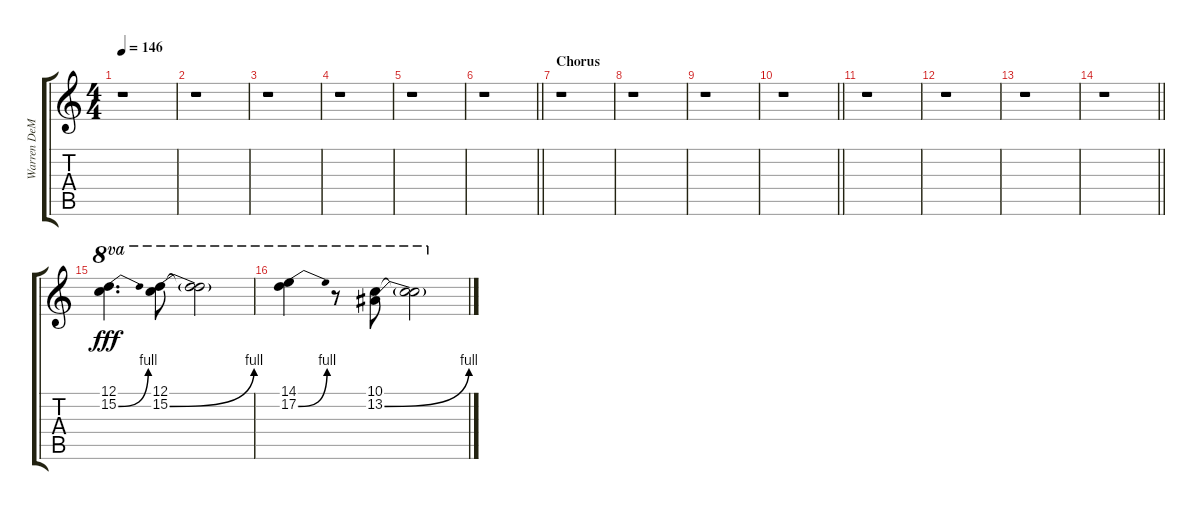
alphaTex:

\track ("Warren DeMartini - Lead Guitar" "Warren DeM") {instrument distortionguitar}
\staff {score tabs}
\tuning (D4 A3 F3 C3 G2 D2) {hide}
\ts (4 4)
\tempo 146
\clef g2
\ks c
r.1{dy fff} |
r.1 |
r.1 |
r.1 |
r.1 |
\barLineRight lightlight
r.1 |
\section ("" "Chorus")
r.1 |
r.1 |
r.1 |
\barLineRight lightlight
r.1 |
r.1 |
r.1 |
r.1 |
\barLineRight lightlight
r.1 |
(12.1 15.2{be (bend 0 0 60 4)}).4{d ot 8va} (12.1 15.2{be (bend 0 0 60 4)}).8{ot 8va} (12.1{t} 15.2{t}).2{ot 8va} |
(14.1 17.2{be (bend 0 0 60 4)}).4{ot 8va} r.8{ot 8va} (10.1 13.2{be (bend 0 0 60 4)}).8{ot 8va} (10.1{t} 13.2{t}).2{ot 8va}
